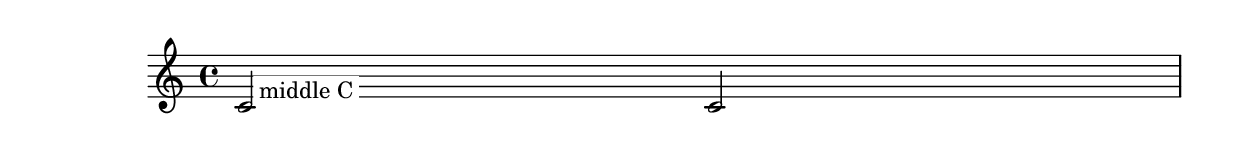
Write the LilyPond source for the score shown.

%% Do not edit this file; it is automatically
%% generated from LSR http://lsr.dsi.unimi.it
%% This file is in the public domain.
\version "2.13.31"

\header {
  lsrtags = "editorial-annotations, text"

%% Translation of GIT committish: 0b55335aeca1de539bf1125b717e0c21bb6fa31b
  texidoces = "
La instrucción @code{\\whiteout} intercala un rectángulo blanco
debajo de un elemento de marcado.  Este rectángulo blanco no tapa
a ningún otro objeto gráfico, puesto que las líneas del pentagrama
están en una capa inferior a la de la mayor parte de los otros
objetos.

"
  doctitlees = "Poner en blanco las líneas del pentagrama utilizando la instrucción \\whiteout"

  texidoc = "
The @code{\\whiteout} command underlays a markup with a white box.
Since staff lines are in a lower layer than most other grobs, this
white box will not overlap any other grob.

"
  doctitle = "Blanking staff lines using the \\whiteout command"
} % begin verbatim

\layout { ragged-right = ##f }
\relative c' {
  \override TextScript #'extra-offset = #'(2 . 4)
  c2-\markup { \whiteout \pad-markup #0.5 "middle C" } c
}

